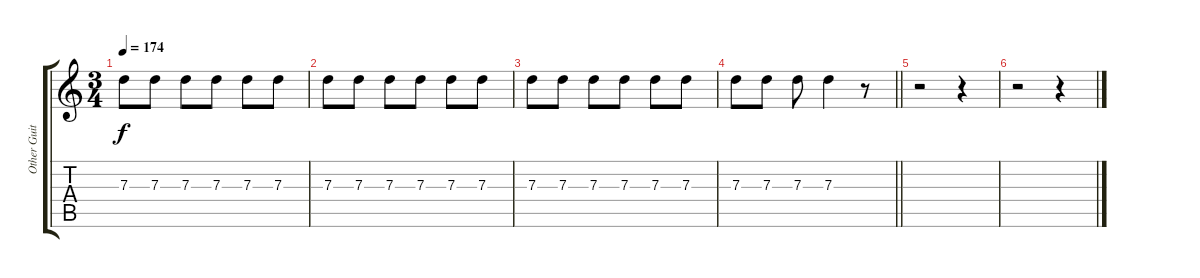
\track ("Other Guitar" "Other Guit") {instrument distortionguitar}
\staff {score tabs}
\tuning (E4 B3 G3 D3 A2 E2) {hide}
\ts (3 4)
\tempo 174
\clef g2
\ks c
7.3.8{dy f} 7.3.8 7.3.8 7.3.8 7.3.8 7.3.8 |
7.3.8 7.3.8 7.3.8 7.3.8 7.3.8 7.3.8 |
7.3.8 7.3.8 7.3.8 7.3.8 7.3.8 7.3.8 |
\barLineRight lightlight
7.3.8 7.3.8 7.3.8 7.3.4 r.8 |
r.2 r.4 |
r.2 r.4
